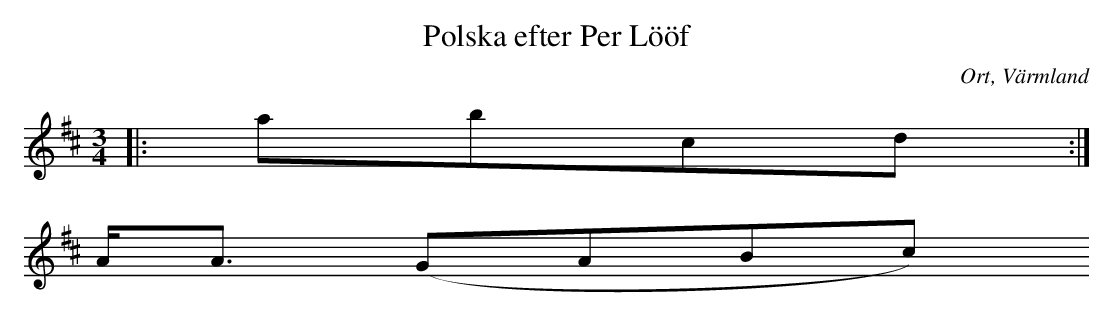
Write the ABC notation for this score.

X:1
T:Polska efter Per Lööf
O:Ort, Värmland
M:3/4
L:1/8
K:D
|: abcd :|
A<A (GABc)
